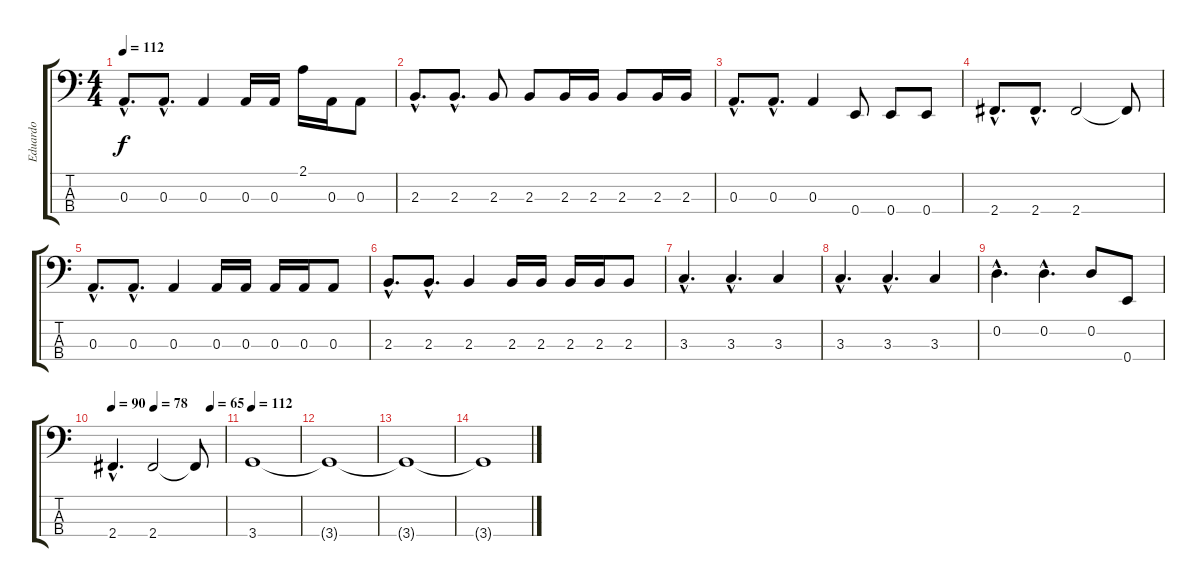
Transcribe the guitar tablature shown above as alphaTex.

\track ("Eduardo" "Eduardo") {instrument electricbasspick}
\staff {score tabs}
\tuning (G2 D2 A1 E1) {hide}
\ts (4 4)
\tempo 112
\clef f4
\ks c
0.3{hac}.8{d dy f} 0.3{hac}.8{d} 0.3.4 0.3.16 0.3.16 2.1.16 0.3.16 0.3.8 |
2.3{hac}.8{d} 2.3{hac}.8{d} 2.3.8 2.3.8 2.3.16 2.3.16 2.3.8 2.3.16 2.3.16 |
0.3{hac}.8{d} 0.3{hac}.8{d} 0.3.4 0.4.8 0.4.8 0.4.8 |
2.4{hac}.8{d} 2.4{hac}.8{d} 2.4.2 2.4{t}.8 |
0.3{hac}.8{d} 0.3{hac}.8{d} 0.3.4 0.3.16 0.3.16 0.3.16 0.3.16 0.3.8 |
2.3{hac}.8{d} 2.3{hac}.8{d} 2.3.4 2.3.16 2.3.16 2.3.16 2.3.16 2.3.8 |
3.3{hac}.4{d} 3.3{hac}.4{d} 3.3.4 |
3.3{hac}.4{d} 3.3{hac}.4{d} 3.3.4 |
0.2{hac}.4{d} 0.2{hac}.4{d} 0.2.8 0.4.8 |
\tempo 90
\tempo (78 0.375)
\tempo (65 0.875)
2.4{hac}.4{d} 2.4.2 2.4{t}.8 |
\tempo 112
3.4.1 |
3.4{t}.1 |
3.4{t}.1 |
3.4{t}.1
